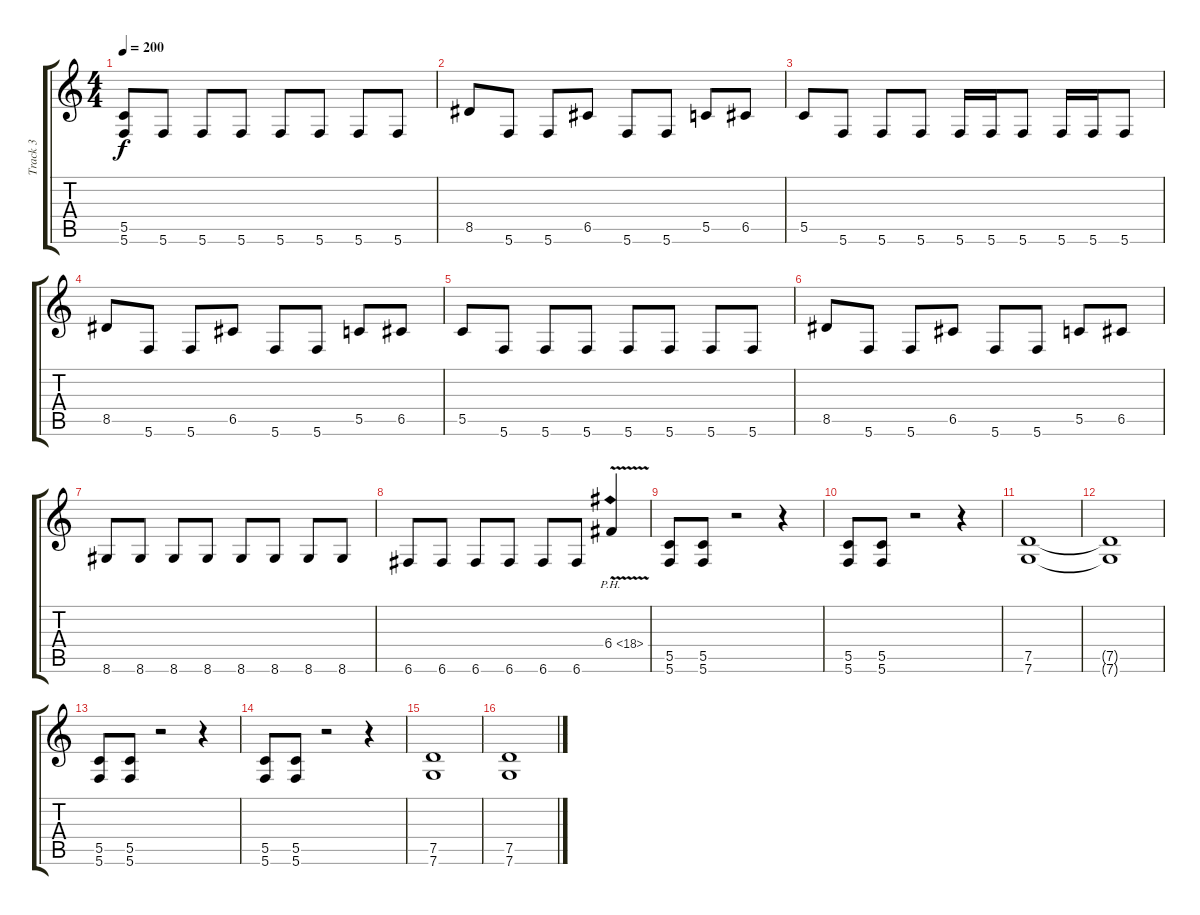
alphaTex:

\track ("Track 3" "Track 3") {instrument distortionguitar}
\staff {score tabs}
\tuning (D4 A3 F3 C3 G2 C2) {hide}
\ts (4 4)
\tempo 200
\clef g2
\ks c
(5.5 5.6).8{dy f} 5.6.8 5.6.8 5.6.8 5.6.8 5.6.8 5.6.8 5.6.8 |
8.5.8 5.6.8 5.6.8 6.5.8 5.6.8 5.6.8 5.5.8 6.5.8 |
5.5.8 5.6.8 5.6.8 5.6.8 5.6.16 5.6.16 5.6.8 5.6.16 5.6.16 5.6.8 |
8.5.8 5.6.8 5.6.8 6.5.8 5.6.8 5.6.8 5.5.8 6.5.8 |
5.5.8 5.6.8 5.6.8 5.6.8 5.6.8 5.6.8 5.6.8 5.6.8 |
8.5.8 5.6.8 5.6.8 6.5.8 5.6.8 5.6.8 5.5.8 6.5.8 |
8.6.8 8.6.8 8.6.8 8.6.8 8.6.8 8.6.8 8.6.8 8.6.8 |
6.6.8 6.6.8 6.6.8 6.6.8 6.6.8 6.6.8 6.4{ph 12 v}.4 |
(5.5 5.6).8 (5.5 5.6).8 r.2 r.4 |
(5.5 5.6).8 (5.5 5.6).8 r.2 r.4 |
(7.5 7.6).1 |
(7.5{t} 7.6{t}).1 |
(5.5 5.6).8 (5.5 5.6).8 r.2 r.4 |
(5.5 5.6).8 (5.5 5.6).8 r.2 r.4 |
(7.5 7.6).1 |
(7.5 7.6).1
